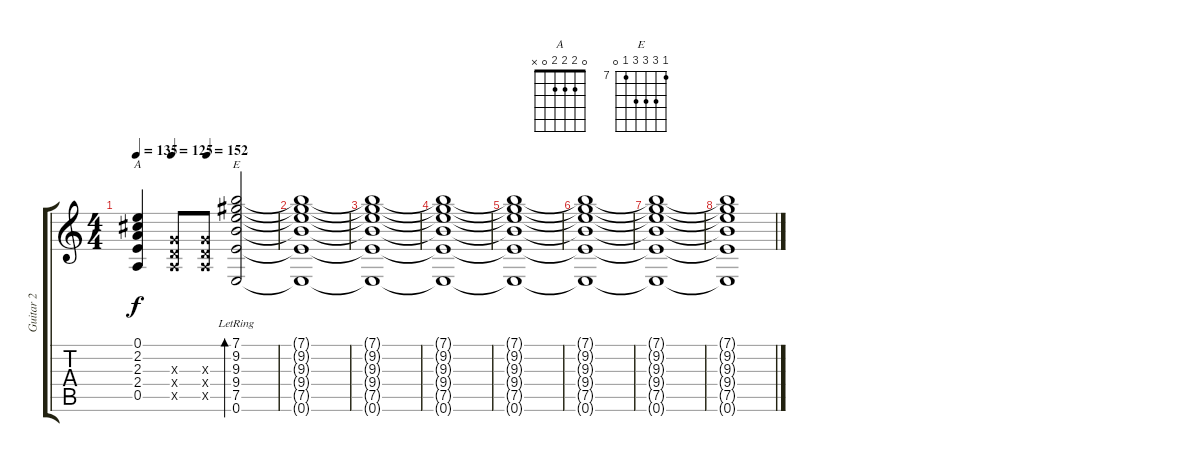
\track ("Guitar 2" "Guitar 2") {instrument electricguitarclean}
\staff {score tabs}
\tuning (E4 B3 G3 D3 A2 E2) {hide}
\chord ("A" 0 2 2 2 0 x)
\chord ("E" 7 9 9 9 7 0) {firstfret 7}
\ts (4 4)
\tempo 135
\tempo (125 0.25)
\tempo (152 0.5)
\clef g2
\ks c
(0.1 2.2 2.3 2.4 0.5).4{ch "A" dy f} (0.3{x} 0.4{x} 0.5{x}).8 (0.3{x} 0.4{x} 0.5{x}).8 (7.1{lr} 9.2{lr} 9.3 9.4 7.5 0.6).2{bd 240 ch "E"} |
(7.1{t} 9.2{t} 9.3{t} 9.4{t} 7.5{t} 0.6{t}).1 |
(7.1{t} 9.2{t} 9.3{t} 9.4{t} 7.5{t} 0.6{t}).1 |
(7.1{t} 9.2{t} 9.3{t} 9.4{t} 7.5{t} 0.6{t}).1 |
(7.1{t} 9.2{t} 9.3{t} 9.4{t} 7.5{t} 0.6{t}).1 |
(7.1{t} 9.2{t} 9.3{t} 9.4{t} 7.5{t} 0.6{t}).1 |
(7.1{t} 9.2{t} 9.3{t} 9.4{t} 7.5{t} 0.6{t}).1 |
(7.1{t} 9.2{t} 9.3{t} 9.4{t} 7.5{t} 0.6{t}).1
